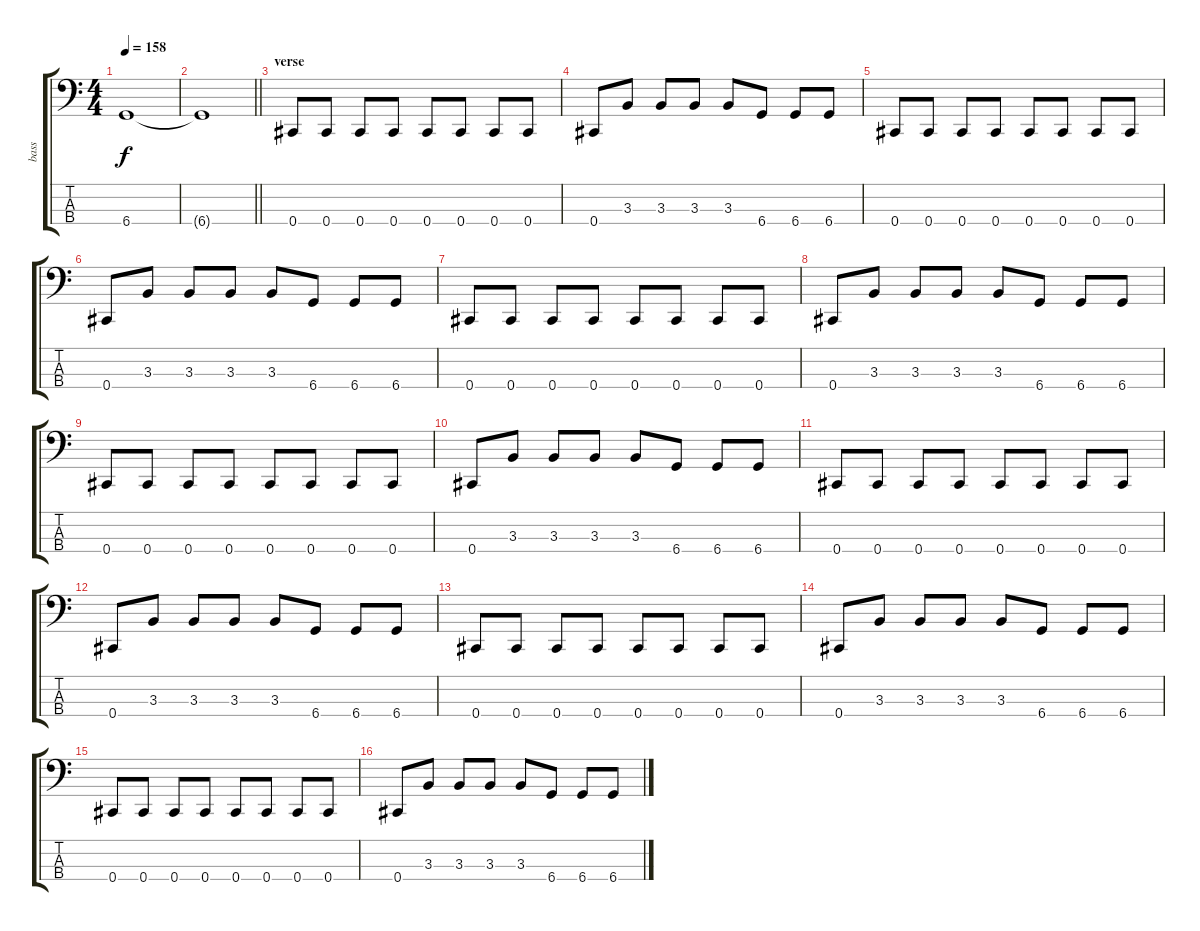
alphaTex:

\track ("bass" "bass") {instrument electricbassfinger}
\staff {score tabs}
\tuning (Gb2 Db2 Ab1 Db1) {hide}
\ts (4 4)
\tempo 158
\clef f4
\ks c
6.4{t}.1{dy f} |
\barLineRight lightlight
6.4{t}.1 |
\section ("" "verse")
0.4.8 0.4.8 0.4.8 0.4.8 0.4.8 0.4.8 0.4.8 0.4.8 |
0.4.8 3.3.8 3.3.8 3.3.8 3.3.8 6.4.8 6.4.8 6.4.8 |
0.4.8 0.4.8 0.4.8 0.4.8 0.4.8 0.4.8 0.4.8 0.4.8 |
0.4.8 3.3.8 3.3.8 3.3.8 3.3.8 6.4.8 6.4.8 6.4.8 |
0.4.8 0.4.8 0.4.8 0.4.8 0.4.8 0.4.8 0.4.8 0.4.8 |
0.4.8 3.3.8 3.3.8 3.3.8 3.3.8 6.4.8 6.4.8 6.4.8 |
0.4.8 0.4.8 0.4.8 0.4.8 0.4.8 0.4.8 0.4.8 0.4.8 |
0.4.8 3.3.8 3.3.8 3.3.8 3.3.8 6.4.8 6.4.8 6.4.8 |
0.4.8 0.4.8 0.4.8 0.4.8 0.4.8 0.4.8 0.4.8 0.4.8 |
0.4.8 3.3.8 3.3.8 3.3.8 3.3.8 6.4.8 6.4.8 6.4.8 |
0.4.8 0.4.8 0.4.8 0.4.8 0.4.8 0.4.8 0.4.8 0.4.8 |
0.4.8 3.3.8 3.3.8 3.3.8 3.3.8 6.4.8 6.4.8 6.4.8 |
0.4.8 0.4.8 0.4.8 0.4.8 0.4.8 0.4.8 0.4.8 0.4.8 |
0.4.8 3.3.8 3.3.8 3.3.8 3.3.8 6.4.8 6.4.8 6.4.8
